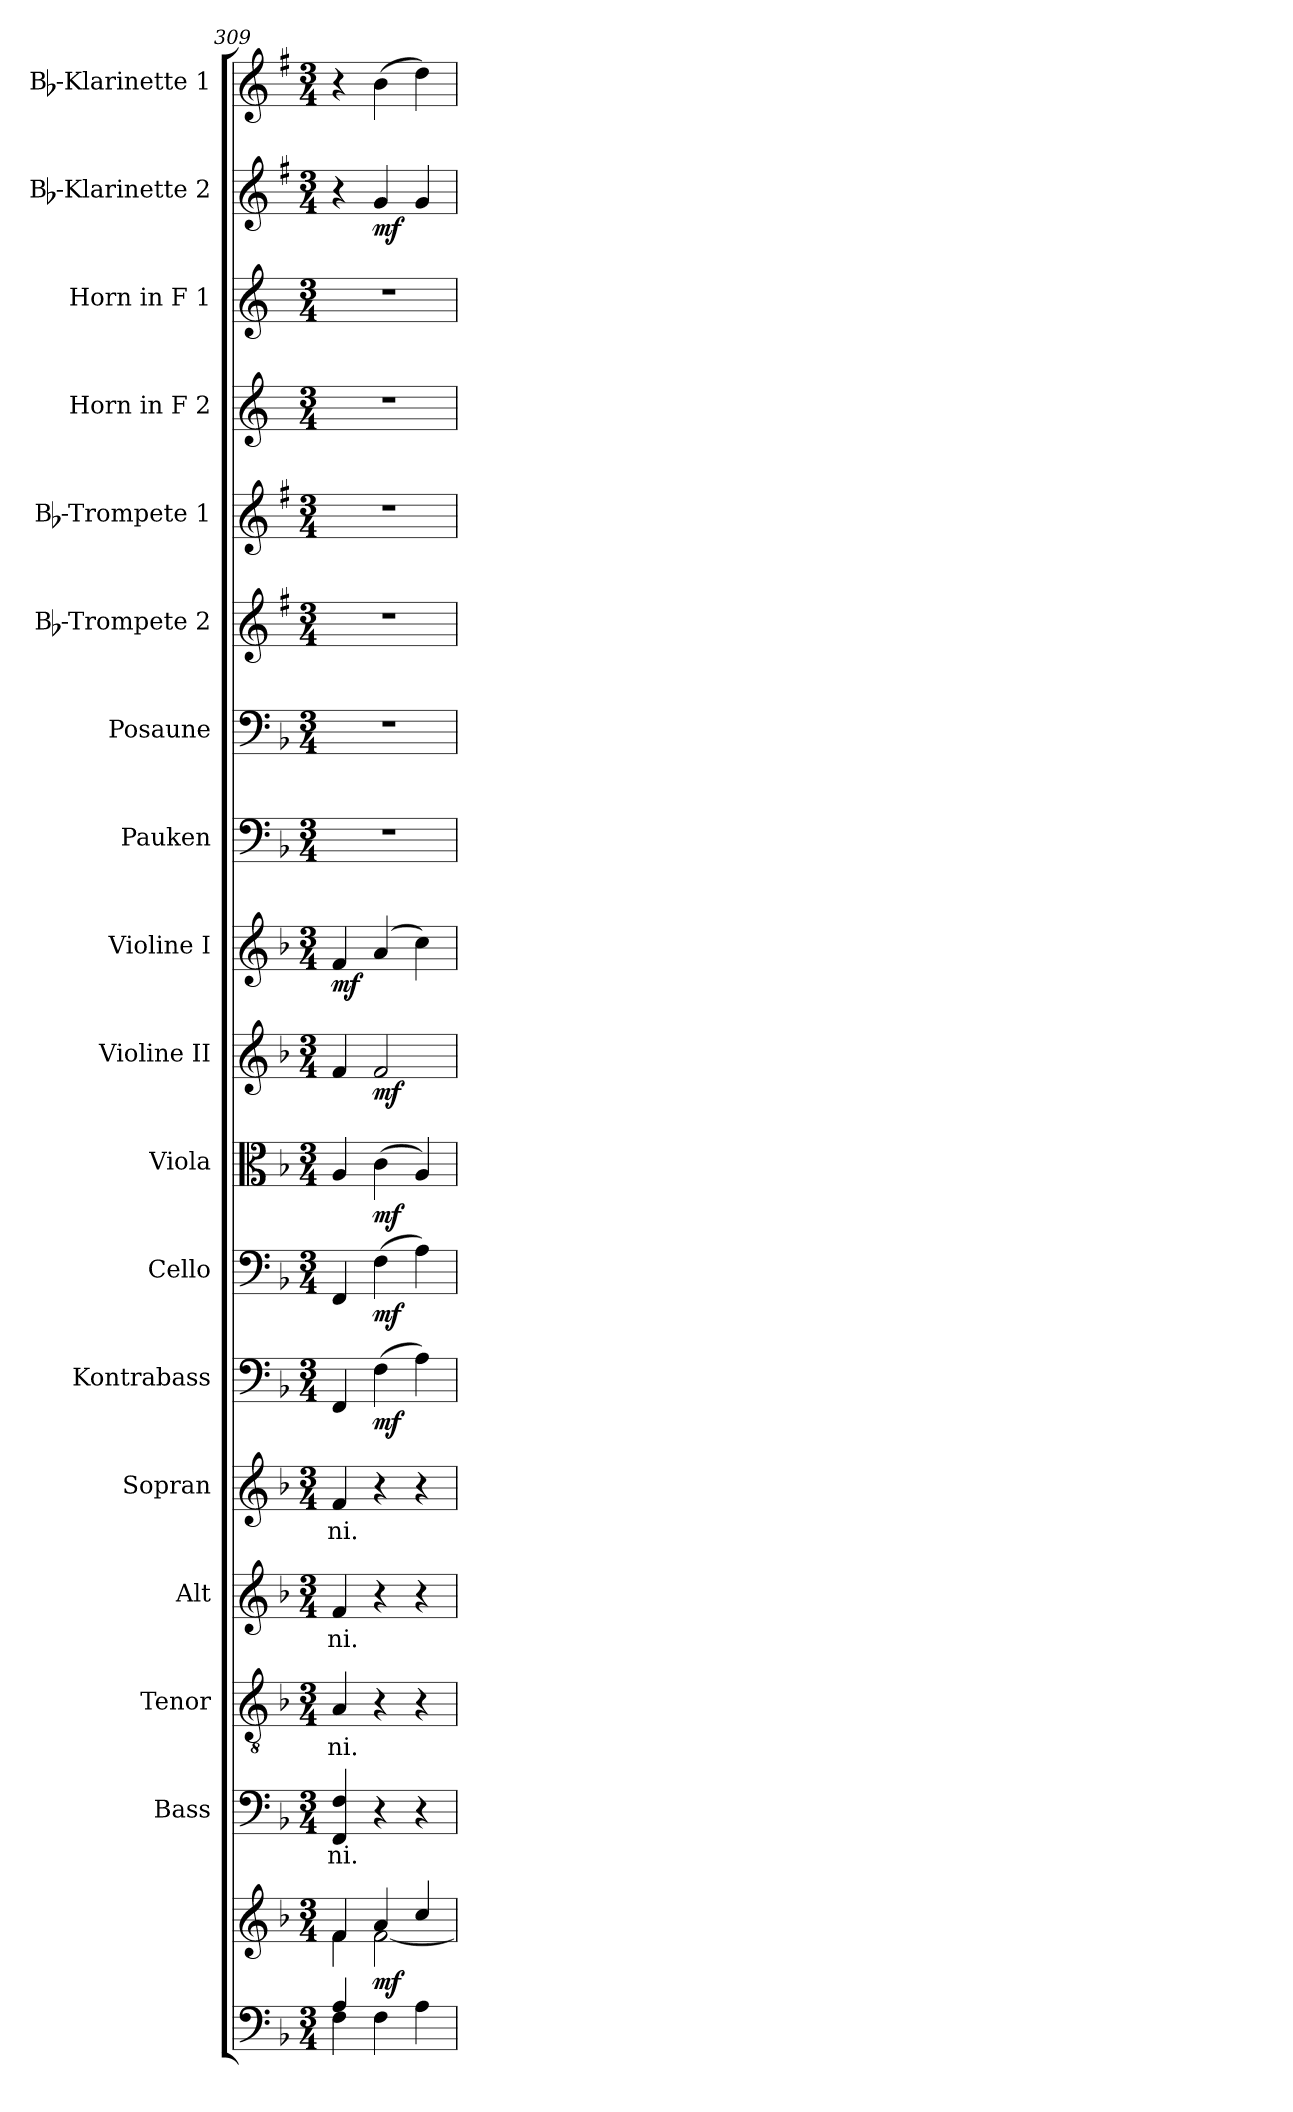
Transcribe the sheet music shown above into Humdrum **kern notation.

**kern	**kern	**dynam	**kern	**text	**kern	**text	**kern	**text	**kern	**text	**kern	**dynam	**kern	**dynam	**kern	**dynam	**kern	**dynam	**kern	**dynam	**kern	**kern	**kern	**kern	**kern	**kern	**kern	**dynam	**kern
*part18	*part18	*part18	*part17	*part17	*part16	*part16	*part15	*part15	*part14	*part14	*part13	*part13	*part12	*part12	*part11	*part11	*part10	*part10	*part9	*part9	*part8	*part7	*part6	*part5	*part4	*part3	*part2	*part2	*part1
*staff19	*staff18	*staff18/19	*staff17	*staff17	*staff16	*staff16	*staff15	*staff15	*staff14	*staff14	*staff13	*staff13	*staff12	*staff12	*staff11	*staff11	*staff10	*staff10	*staff9	*staff9	*staff8	*staff7	*staff6	*staff5	*staff4	*staff3	*staff2	*staff2	*staff1
*	*	*	*I"Bass	*	*I"Tenor	*	*I"Alt	*	*I"Sopran	*	*I"Kontrabass	*	*I"Cello	*	*I"Viola	*	*I"Violine II	*	*I"Violine I	*	*I"Pauken	*I"Posaune	*I"Bb-Trompete 2	*I"Bb-Trompete 1	*I"Horn in F 2	*I"Horn in F 1	*I"Bb-Klarinette 2	*	*I"Bb-Klarinette 1
*	*	*	*I'B.	*	*I'T.	*	*I'A.	*	*I'S.	*	*I'Kb.	*	*	*	*I'Vla.	*	*I'Vl. II	*	*I'Vl. I	*	*I'Pk.	*I'Pos.	*I'Bb Trp. 2	*I'Bb Trp. 1	*	*	*I'Bb Kl. 2	*	*I'Bb Kl. 1
*clefF4	*clefG2	*	*clefF4	*	*clefGv2	*	*clefG2	*	*clefG2	*	*clefF4	*	*clefF4	*	*clefC3	*	*clefG2	*	*clefG2	*	*clefF4	*clefF4	*clefG2	*clefG2	*clefG2	*clefG2	*clefG2	*	*clefG2
*	*	*	*	*	*	*	*	*	*	*	*ITrd7c12	*	*	*	*	*	*	*	*	*	*	*	*ITrd1c2	*ITrd1c2	*ITrd4c7	*ITrd4c7	*ITrd1c2	*	*ITrd1c2
*k[b-]	*k[b-]	*	*k[b-]	*	*k[b-]	*	*k[b-]	*	*k[b-]	*	*k[b-]	*	*k[b-]	*	*k[b-]	*	*k[b-]	*	*k[b-]	*	*k[b-]	*k[b-]	*k[b-]	*k[b-]	*k[b-]	*k[b-]	*k[b-]	*	*k[b-]
*F:	*F:	*	*F:	*	*F:	*	*F:	*	*F:	*	*F:	*	*F:	*	*F:	*	*F:	*	*F:	*	*F:	*F:	*F:	*F:	*F:	*F:	*F:	*	*F:
*M3/4	*M3/4	*	*M3/4	*	*M3/4	*	*M3/4	*	*M3/4	*	*M3/4	*	*M3/4	*	*M3/4	*	*M3/4	*	*M3/4	*	*M3/4	*M3/4	*M3/4	*M3/4	*M3/4	*M3/4	*M3/4	*	*M3/4
=309	=309	=309	=309	=309	=309	=309	=309	=309	=309	=309	=309	=309	=309	=309	=309	=309	=309	=309	=309	=309	=309	=309	=309	=309	=309	=309	=309	=309	=309
*^	*^	*	*	*	*	*	*	*	*	*	*	*	*	*	*	*	*	*	*	*	*	*	*	*	*	*	*	*	*
!	!	!	!	!	!	!LO:LY:b	!	!LO:LY:b	!	!LO:LY:b	!	!LO:LY:b	!	!	!	!	!	!	!	!	!	!LO:DY:b	!	!	!	!	!	!	!	!	!
4A/	4F\	4f/	4f\	.	4FF/ 4F/	-ni.	4A/	-ni.	4f/	-ni.	4f/	-ni.	4FFF/	.	4FF/	.	4A/	.	4f/	.	4f/	mf	2.r	2.r	2.r	2.r	2.r	2.r	4r	.	4r
!	!	!	!	!LO:DY:b	!	!	!	!	!	!	!	!	!	!LO:DY:b	!	!LO:DY:b	!	!LO:DY:b	!	!LO:DY:b	!	!	!	!	!	!	!	!	!	!LO:DY:b	!
4F\	4ryy	4a/	[<2f\	mf	4r	.	4r	.	4r	.	4r	.	(>4FF\	mf	(>4F\	mf	(>4c\	mf	2f/	mf	(4a/	.	.	.	.	.	.	.	4f/	mf	(>4a\
4A\	4ryy	4cc/	.	.	4r	.	4r	.	4r	.	4r	.	4AA\)	.	4A\)	.	4A/)	.	.	.	4cc\)	.	.	.	.	.	.	.	4f/	.	4cc\)
*v	*v	*	*	*	*	*	*	*	*	*	*	*	*	*	*	*	*	*	*	*	*	*	*	*	*	*	*	*	*	*	*
*	*v	*v	*	*	*	*	*	*	*	*	*	*	*	*	*	*	*	*	*	*	*	*	*	*	*	*	*	*	*	*
=	=	=	=	=	=	=	=	=	=	=	=	=	=	=	=	=	=	=	=	=	=	=	=	=	=	=	=	=	=
*-	*-	*-	*-	*-	*-	*-	*-	*-	*-	*-	*-	*-	*-	*-	*-	*-	*-	*-	*-	*-	*-	*-	*-	*-	*-	*-	*-	*-	*-
